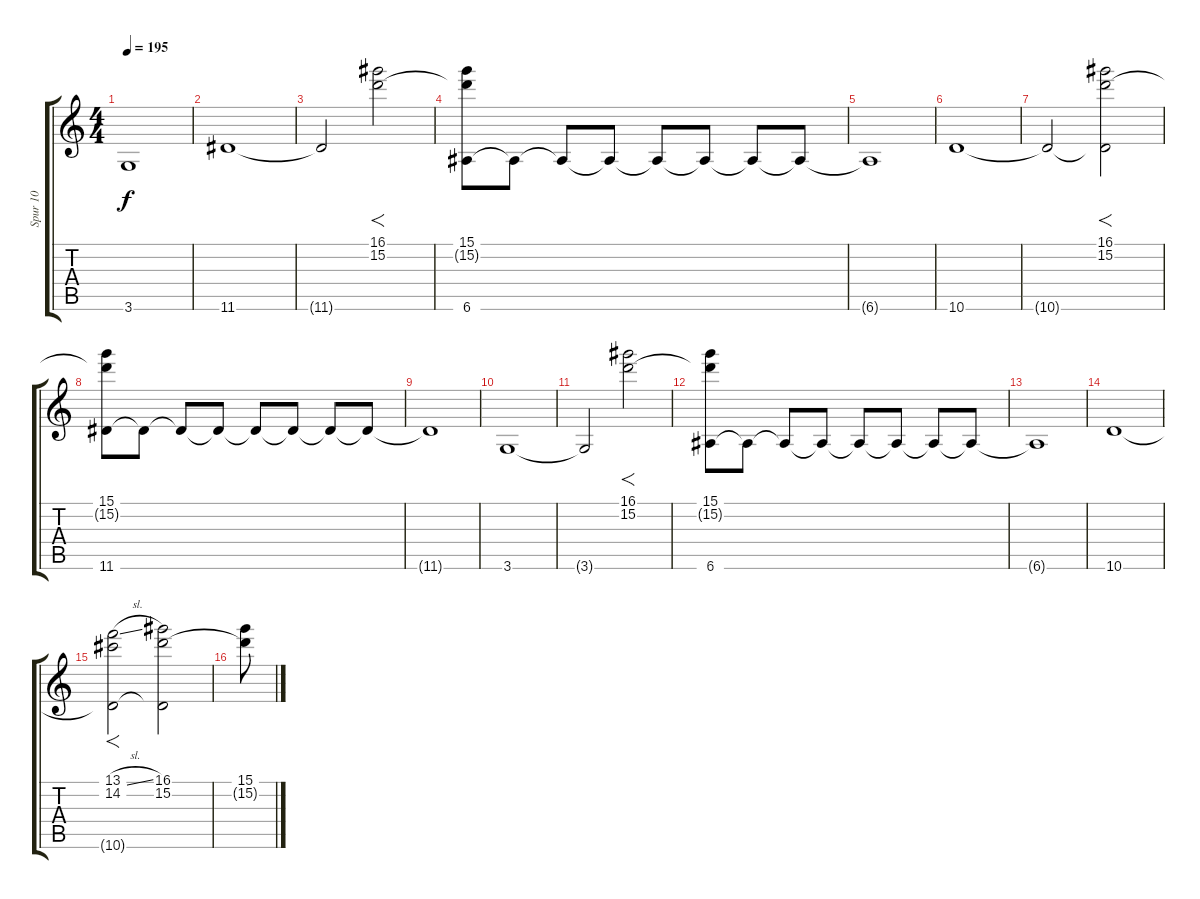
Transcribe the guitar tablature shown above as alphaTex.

\track ("Spur 10" "Spur 10") {mute instrument distortionguitar}
\staff {score tabs}
\tuning (E4 B3 G3 D3 A2 E2) {hide}
\ts (4 4)
\tempo 195
\clef g2
\ks c
3.6{t}.1{dy f} |
11.6.1 |
11.6{t}.2 (16.1 15.2).2{f balance 0 instrument choiraahs} |
(15.1 15.2{t} 6.6).8{balance 15} 6.6{t}.8 6.6{t}.8 6.6{t}.8 6.6{t}.8 6.6{t}.8 6.6{t}.8 6.6{t}.8 |
6.6{t}.1 |
10.6.1 |
10.6{t}.2 (16.1 15.2 10.6{t}).2{f instrument choiraahs} |
(15.1 15.2{t} 11.6).8{balance 15} 11.6{t}.8 11.6{t}.8 11.6{t}.8 11.6{t}.8 11.6{t}.8 11.6{t}.8 11.6{t}.8 |
11.6{t}.1 |
3.6.1 |
3.6{t}.2 (16.1 15.2).2{f balance 0 instrument choiraahs} |
(15.1 15.2{t} 6.6).8{balance 15} 6.6{t}.8 6.6{t}.8 6.6{t}.8 6.6{t}.8 6.6{t}.8 6.6{t}.8 6.6{t}.8 |
6.6{t}.1 |
10.6.1 |
(13.1{sl} 14.2 10.6{t}).2{f} (16.1 15.2 10.6{t}).2{instrument choiraahs} |
(15.1 15.2{t}).8
